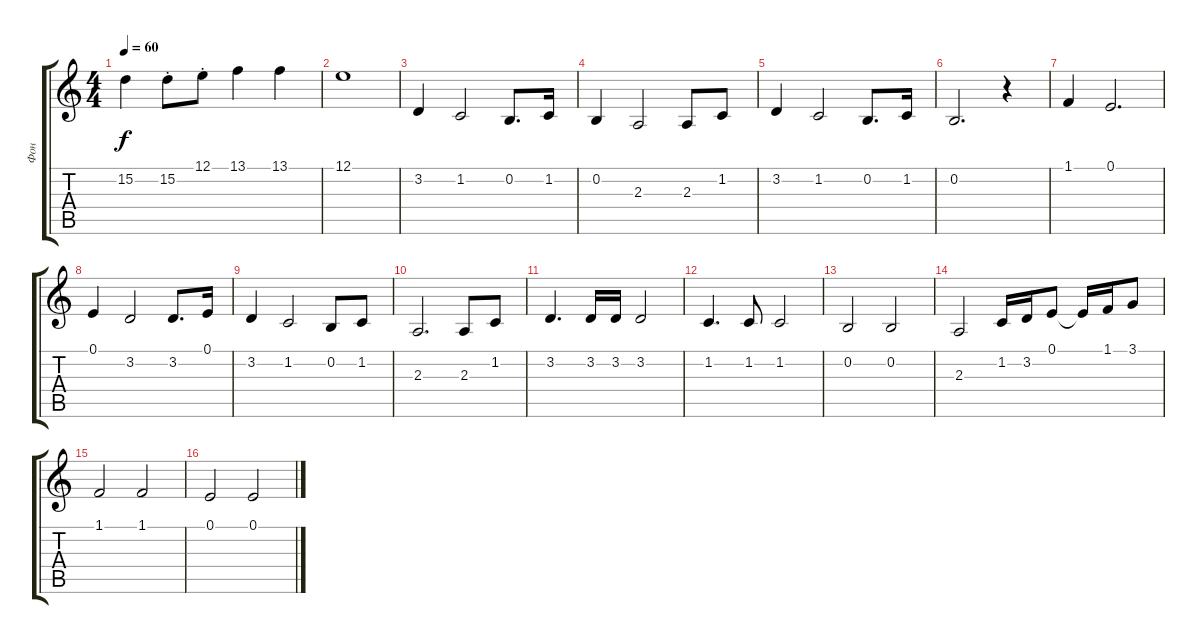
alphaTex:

\track ("Фон" "Фон") {instrument frenchhorn}
\staff {score tabs}
\tuning (E4 B3 G3 D3 A2 E2) {hide}
\ts (4 4)
\tempo 60
\clef g2
\ks c
15.2.4{dy f} 15.2{st}.8 12.1{st}.8 13.1.4 13.1.4 |
12.1.1{volume 3} |
3.2.4{volume 12} 1.2.2 0.2.8{d} 1.2.16 |
0.2.4 2.3.2 2.3.8 1.2.8 |
3.2.4 1.2.2 0.2.8{d} 1.2.16 |
0.2.2{d} r.4 |
1.1.4 0.1.2{d} |
0.1.4 3.2.2 3.2.8{d} 0.1.16 |
3.2.4 1.2.2 0.2.8 1.2.8 |
2.3.2{d} 2.3.8 1.2.8 |
3.2.4{d} 3.2.16 3.2.16 3.2.2 |
1.2.4{d} 1.2.8 1.2.2 |
0.2.2 0.2.2 |
2.3.2 1.2.16 3.2.16 0.1.8 0.1{t}.16 1.1.16 3.1.8 |
1.1.2 1.1.2 |
0.1.2 0.1.2
